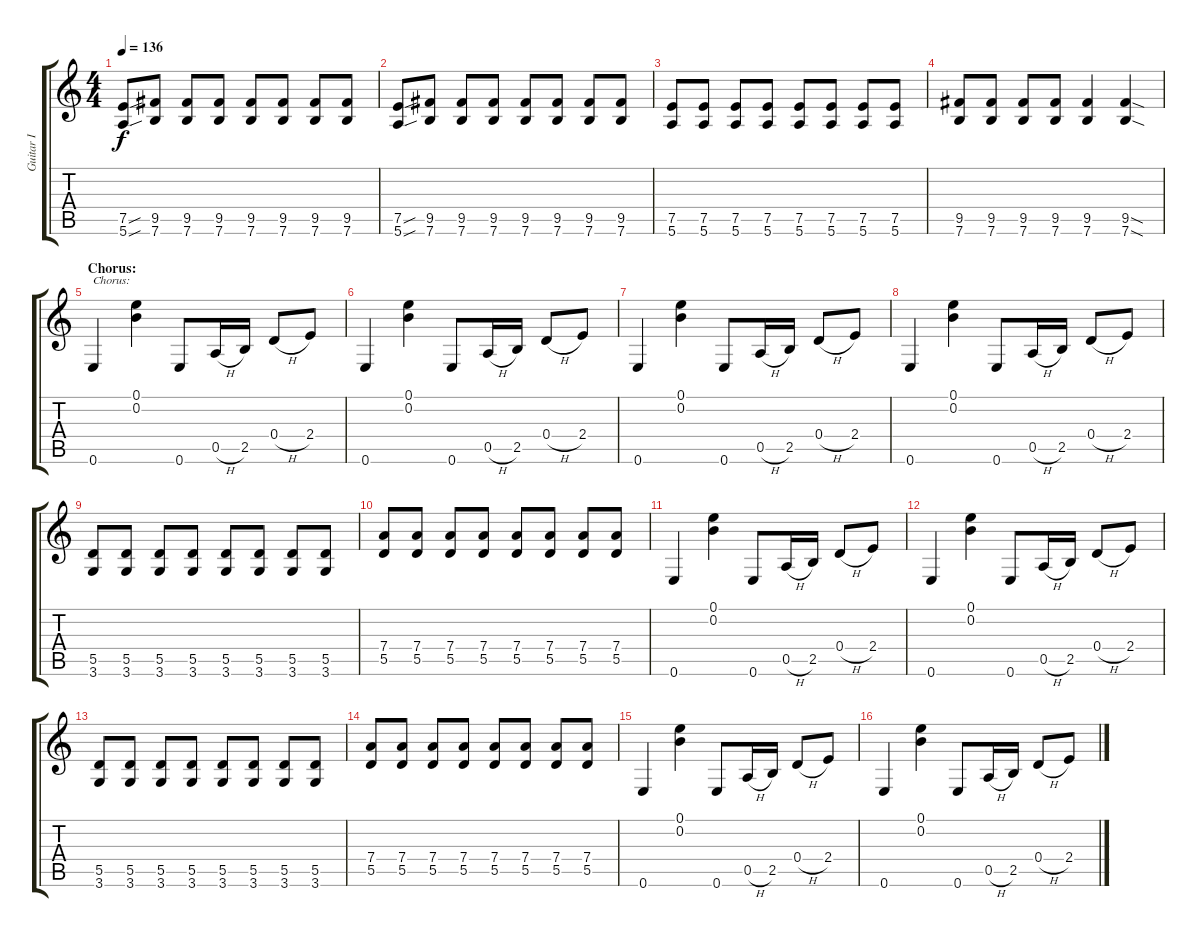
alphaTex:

\track ("Guitar I" "Guitar I") {instrument distortionguitar}
\staff {score tabs}
\tuning (E4 B3 G3 D3 A2 E2) {hide}
\ts (4 4)
\tempo 136
\clef g2
\ks c
(7.5{sou} 5.6{sou}).8{dy f} (9.5 7.6).8 (9.5 7.6).8 (9.5 7.6).8 (9.5 7.6).8 (9.5 7.6).8 (9.5 7.6).8 (9.5 7.6).8 |
(7.5{sou} 5.6{sou}).8 (9.5 7.6).8 (9.5 7.6).8 (9.5 7.6).8 (9.5 7.6).8 (9.5 7.6).8 (9.5 7.6).8 (9.5 7.6).8 |
(7.5 5.6).8 (7.5 5.6).8 (7.5 5.6).8 (7.5 5.6).8 (7.5 5.6).8 (7.5 5.6).8 (7.5 5.6).8 (7.5 5.6).8 |
(9.5 7.6).8 (9.5 7.6).8 (9.5 7.6).8 (9.5 7.6).8 (9.5 7.6).4 (9.5{sod} 7.6{sod}).4 |
\section ("" "Chorus:")
0.6.4{txt "Chorus:"} (0.1 0.2).4 0.6.8 0.5{h}.16 2.5.16 0.4{h}.8 2.4.8 |
0.6.4 (0.1 0.2).4 0.6.8 0.5{h}.16 2.5.16 0.4{h}.8 2.4.8 |
0.6.4 (0.1 0.2).4 0.6.8 0.5{h}.16 2.5.16 0.4{h}.8 2.4.8 |
0.6.4 (0.1 0.2).4 0.6.8 0.5{h}.16 2.5.16 0.4{h}.8 2.4.8 |
(5.5 3.6).8 (5.5 3.6).8 (5.5 3.6).8 (5.5 3.6).8 (5.5 3.6).8 (5.5 3.6).8 (5.5 3.6).8 (5.5 3.6).8 |
(7.4 5.5).8 (7.4 5.5).8 (7.4 5.5).8 (7.4 5.5).8 (7.4 5.5).8 (7.4 5.5).8 (7.4 5.5).8 (7.4 5.5).8 |
0.6.4 (0.1 0.2).4 0.6.8 0.5{h}.16 2.5.16 0.4{h}.8 2.4.8 |
0.6.4 (0.1 0.2).4 0.6.8 0.5{h}.16 2.5.16 0.4{h}.8 2.4.8 |
(5.5 3.6).8 (5.5 3.6).8 (5.5 3.6).8 (5.5 3.6).8 (5.5 3.6).8 (5.5 3.6).8 (5.5 3.6).8 (5.5 3.6).8 |
(7.4 5.5).8 (7.4 5.5).8 (7.4 5.5).8 (7.4 5.5).8 (7.4 5.5).8 (7.4 5.5).8 (7.4 5.5).8 (7.4 5.5).8 |
0.6.4 (0.1 0.2).4 0.6.8 0.5{h}.16 2.5.16 0.4{h}.8 2.4.8 |
0.6.4 (0.1 0.2).4 0.6.8 0.5{h}.16 2.5.16 0.4{h}.8 2.4.8
